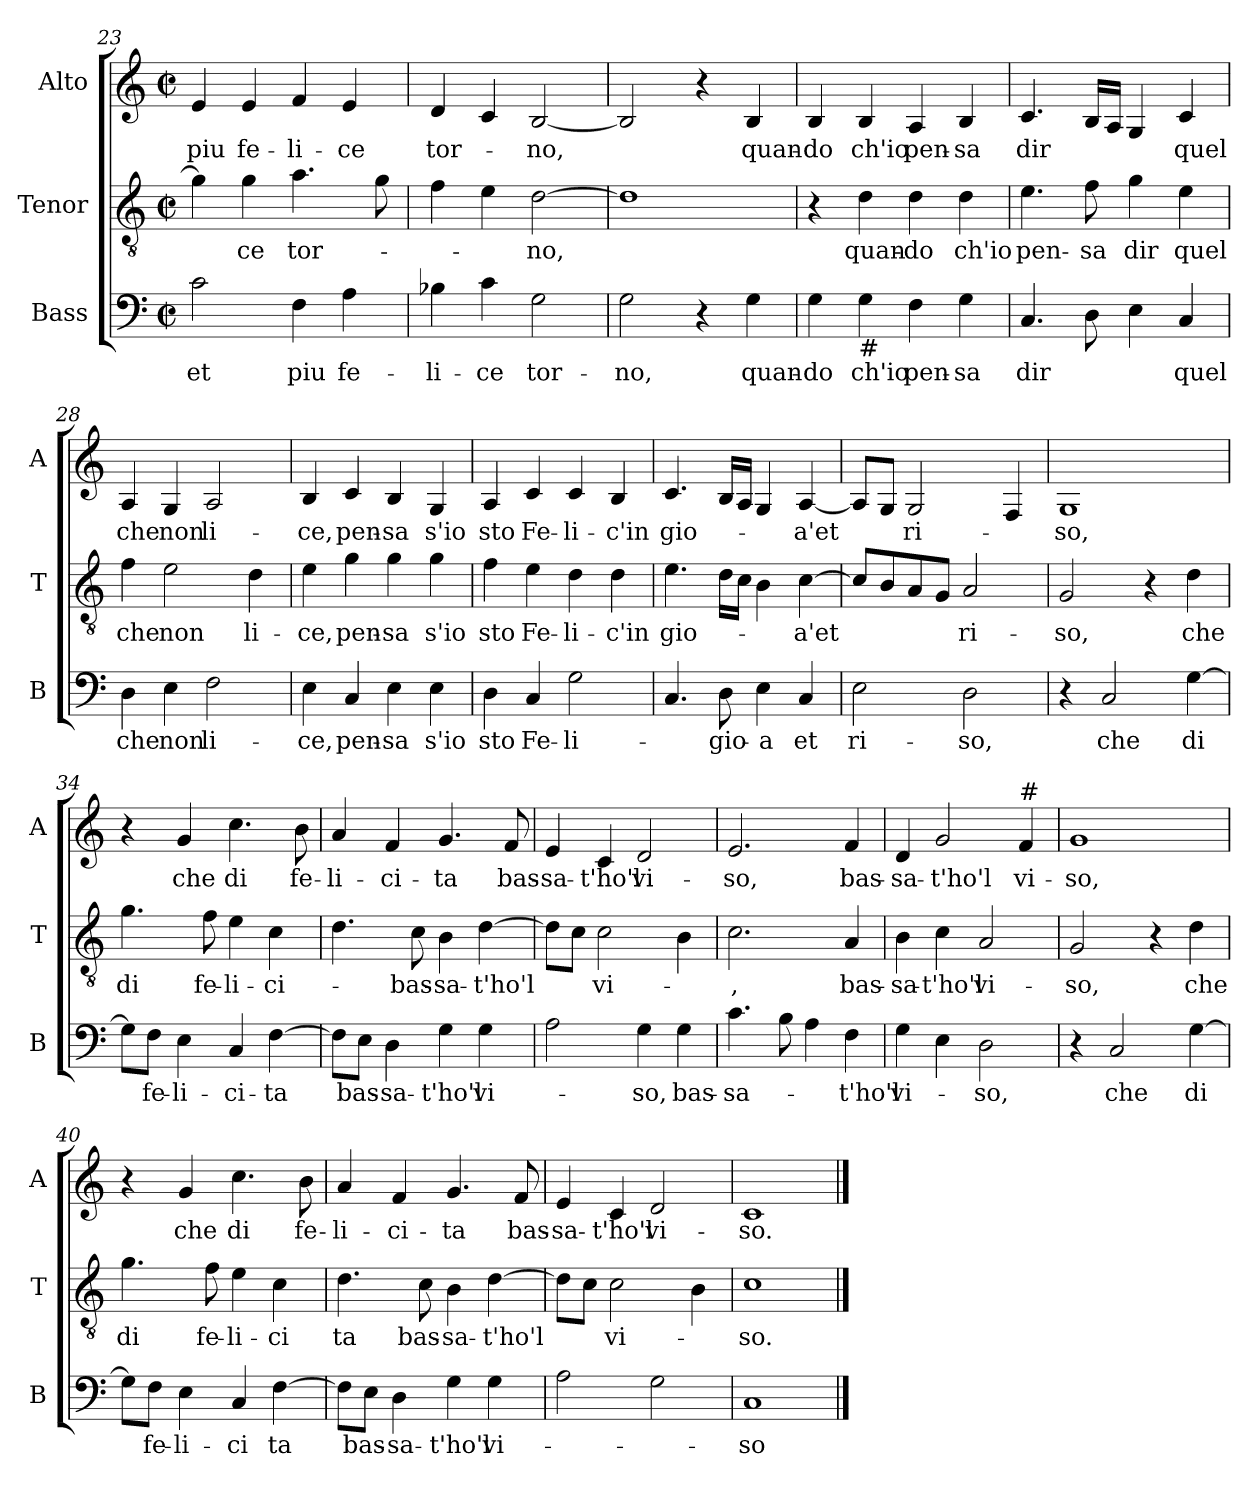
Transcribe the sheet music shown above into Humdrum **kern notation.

**kern	**text	**kern	**text	**kern	**text
*part3	*part3	*part2	*part2	*part1	*part1
*staff3	*staff3	*staff2	*staff2	*staff1	*staff1
*I"Bass	*	*I"Tenor	*	*I"Alto	*
*I'B	*	*I'T	*	*I'A	*
*clefF4	*	*clefGv2	*	*clefG2	*
*k[]	*	*k[]	*	*k[]	*
*C:	*	*C:	*	*C:	*
*M2/2	*	*M2/2	*	*M2/2	*
*met(c|)	*	*met(c|)	*	*met(c|)	*
=23	=23	=23	=23	=23	=23
!	!LO:LY:b	!	!	!	!LO:LY:b
2c\	et	4g\]	.	4e/	piu
!	!	!	!LO:LY:b	!	!LO:LY:b
.	.	4g\	-ce	4e/	fe-
!	!LO:LY:b	!	!LO:LY:b	!	!LO:LY:b
4F\	piu	4.a\	tor-	4f/	-li-
!	!LO:LY:b	!	!	!	!LO:LY:b
4A\	fe-	.	.	4e/	-ce
.	.	8g\	.	.	.
!!LO:LB:g=z
=24	=24	=24	=24	=24	=24
!	!LO:LY:b	!	!	!	!LO:LY:b
4B-X\	-li-	4f\	.	4d/	tor-
!	!LO:LY:b	!	!	!	!
4c\	-ce	4e\	.	4c/	.
!	!LO:LY:b	!	!LO:LY:b	!	!LO:LY:b
2G\	tor-	[2d\	-no,	[2B/	-no,
=25	=25	=25	=25	=25	=25
!	!LO:LY:b	!	!	!	!
2G\	-no,	1d]	.	2B/]	.
4r	.	.	.	4r	.
!	!LO:LY:b	!	!	!	!LO:LY:b
4G\	quan-	.	.	4B/	quan-
=26	=26	=26	=26	=26	=26
!	!LO:LY:b	!	!	!	!LO:LY:b
4G\	-do	4r	.	4B/	-do
!LO:TX:b:t=#	!	!	!	!	!
!	!LO:LY:b	!	!LO:LY:b	!	!LO:LY:b
4G\	ch'io	4d\	quan-	4B/	ch'io
!	!LO:LY:b	!	!LO:LY:b	!	!LO:LY:b
4F\	pen-	4d\	-do	4A/	pen-
!	!LO:LY:b	!	!LO:LY:b	!	!LO:LY:b
4G\	-sa	4d\	ch'io	4B/	-sa
=27	=27	=27	=27	=27	=27
!	!LO:LY:b	!	!LO:LY:b	!	!LO:LY:b
4.C/	dir	4.e\	pen-	4.c/	dir
!	!	!	!LO:LY:b	!	!
8D\	.	8f\	-sa	16B/LL	.
.	.	.	.	16A/JJ	.
!	!	!	!LO:LY:b	!	!
4E\	.	4g\	dir	4G/	.
!	!LO:LY:b	!	!LO:LY:b	!	!LO:LY:b
4C/	quel	4e\	quel	4c/	quel
=28	=28	=28	=28	=28	=28
!	!LO:LY:b	!	!LO:LY:b	!	!LO:LY:b
4D\	che	4f\	che	4A/	che
!	!LO:LY:b	!	!LO:LY:b	!	!LO:LY:b
4E\	non	2e\	non	4G/	non
!	!LO:LY:b	!	!	!	!LO:LY:b
2F\	li-	.	.	2A/	li-
!	!	!	!LO:LY:b	!	!
.	.	4d\	li-	.	.
=29	=29	=29	=29	=29	=29
!	!LO:LY:b	!	!LO:LY:b	!	!LO:LY:b
4E\	-ce,	4e\	-ce,	4B/	-ce,
!	!LO:LY:b	!	!LO:LY:b	!	!LO:LY:b
4C/	pen-	4g\	pen-	4c/	pen-
!	!LO:LY:b	!	!LO:LY:b	!	!LO:LY:b
4E\	-sa	4g\	-sa	4B/	-sa
!	!LO:LY:b	!	!LO:LY:b	!	!LO:LY:b
4E\	s'io	4g\	s'io	4G/	s'io
=30	=30	=30	=30	=30	=30
!	!LO:LY:b	!	!LO:LY:b	!	!LO:LY:b
4D\	sto	4f\	sto	4A/	sto
!	!LO:LY:b	!	!LO:LY:b	!	!LO:LY:b
4C/	Fe-	4e\	Fe-	4c/	Fe-
!	!LO:LY:b	!	!LO:LY:b	!	!LO:LY:b
2G\	-li-	4d\	-li-	4c/	-li-
!	!	!	!LO:LY:b	!	!LO:LY:b
.	.	4d\	-c'in	4B/	-c'in
!!LO:LB:g=z
=31	=31	=31	=31	=31	=31
!	!	!	!LO:LY:b	!	!LO:LY:b
4.C/	.	4.e\	gio-	4.c/	gio-
!	!LO:LY:b	!	!	!	!
8D\	gio-	16d\LL	.	16B/LL	.
.	.	16c\JJ	.	16A/JJ	.
!	!LO:LY:b	!	!	!	!
4E\	-a	4B\	.	4G/	.
!	!LO:LY:b	!	!LO:LY:b	!	!LO:LY:b
4C/	et	[4c\	-a'et	[4A/	-a'et
=32	=32	=32	=32	=32	=32
!	!LO:LY:b	!	!	!	!
2E\	ri-	8c/L]	.	8A/L]	.
.	.	8B/	.	8G/J	.
!	!	!	!	!	!LO:LY:b
.	.	8A/	.	2G/	ri-
.	.	8G/J	.	.	.
!	!LO:LY:b	!	!LO:LY:b	!	!
2D\	-so,	2A/	ri-	.	.
.	.	.	.	4F/	.
=33	=33	=33	=33	=33	=33
!	!	!	!LO:LY:b	!	!LO:LY:b
4r	.	2G/	-so,	1G	-so,
!	!LO:LY:b	!	!	!	!
2C/	che	.	.	.	.
.	.	4r	.	.	.
!	!LO:LY:b	!	!LO:LY:b	!	!
[4G\	di	4d\	che	.	.
=34	=34	=34	=34	=34	=34
!	!	!	!LO:LY:b	!	!
8G\L]	.	4.g\	di	4r	.
!	!LO:LY:b	!	!	!	!
8F\J	fe-	.	.	.	.
!	!LO:LY:b	!	!	!	!LO:LY:b
4E\	-li-	.	.	4g/	che
!	!	!	!LO:LY:b	!	!
.	.	8f\	fe-	.	.
!	!LO:LY:b	!	!LO:LY:b	!	!LO:LY:b
4C/	-ci-	4e\	-li-	4.cc\	di
!	!LO:LY:b	!	!LO:LY:b	!	!
[4F\	-ta	4c\	-ci-	.	.
!	!	!	!	!	!LO:LY:b
.	.	.	.	8b\	fe-
=35	=35	=35	=35	=35	=35
!	!	!	!	!	!LO:LY:b
8F\L]	.	4.d\	.	4a/	-li-
!	!LO:LY:b	!	!	!	!
8E\J	bas-	.	.	.	.
!	!LO:LY:b	!	!	!	!LO:LY:b
4D\	-sa-	.	.	4f/	-ci-
!	!	!	!LO:LY:b	!	!
.	.	8c\	bas-	.	.
!	!LO:LY:b	!	!LO:LY:b	!	!LO:LY:b
4G\	-t'ho'l	4B\	-sa-	4.g/	-ta
!	!LO:LY:b	!	!LO:LY:b	!	!
4G\	vi-	[4d\	-t'ho'l	.	.
!	!	!	!	!	!LO:LY:b
.	.	.	.	8f/	bas-
=36	=36	=36	=36	=36	=36
!	!	!	!	!	!LO:LY:b
2A\	.	8d\L]	.	4e/	-sa-
.	.	8c\J	.	.	.
!	!	!	!LO:LY:b	!	!LO:LY:b
.	.	2c\	vi-	4c/	-t'ho'l
!	!LO:LY:b	!	!	!	!LO:LY:b
4G\	-so,	.	.	2d/	vi-
!	!LO:LY:b	!	!	!	!
4G\	bas-	4B\	.	.	.
!!LO:LB:g=z
=37	=37	=37	=37	=37	=37
!	!LO:LY:b	!	!LO:LY:b	!	!LO:LY:b
4.c\	-sa-	2.c\	-,	2.e/	-so,
8B\	.	.	.	.	.
4A\	.	.	.	.	.
!	!LO:LY:b	!	!LO:LY:b	!	!LO:LY:b
4F\	-t'ho'l	4A/	bas-	4f/	bas-
=38	=38	=38	=38	=38	=38
!	!LO:LY:b	!	!LO:LY:b	!	!LO:LY:b
4G\	vi-	4B\	-sa-	4d/	-sa-
!	!	!	!LO:LY:b	!	!LO:LY:b
4E\	.	4c\	-t'ho'l	2g/	-t'ho'l
!	!LO:LY:b	!	!LO:LY:b	!	!
2D\	-so,	2A/	vi-	.	.
!	!	!	!	!LO:TX:a:t=#	!
!	!	!	!	!	!LO:LY:b
.	.	.	.	4f/	vi-
=39	=39	=39	=39	=39	=39
!	!	!	!LO:LY:b	!	!LO:LY:b
4r	.	2G/	-so,	1g	-so,
!	!LO:LY:b	!	!	!	!
2C/	che	.	.	.	.
.	.	4r	.	.	.
!	!LO:LY:b	!	!LO:LY:b	!	!
[4G\	di	4d\	che	.	.
=40	=40	=40	=40	=40	=40
!	!	!	!LO:LY:b	!	!
8G\L]	.	4.g\	di	4r	.
!	!LO:LY:b	!	!	!	!
8F\J	fe-	.	.	.	.
!	!LO:LY:b	!	!	!	!LO:LY:b
4E\	-li-	.	.	4g/	che
!	!	!	!LO:LY:b	!	!
.	.	8f\	fe-	.	.
!	!LO:LY:b	!	!LO:LY:b	!	!LO:LY:b
4C/	-ci	4e\	-li-	4.cc\	di
!	!LO:LY:b	!	!LO:LY:b	!	!
[4F\	ta	4c\	-ci	.	.
!	!	!	!	!	!LO:LY:b
.	.	.	.	8b\	fe-
=41	=41	=41	=41	=41	=41
!	!	!	!LO:LY:b	!	!LO:LY:b
8F\L]	.	4.d\	ta	4a/	-li-
!	!LO:LY:b	!	!	!	!
8E\J	bas-	.	.	.	.
!	!LO:LY:b	!	!	!	!LO:LY:b
4D\	-sa-	.	.	4f/	-ci-
!	!	!	!LO:LY:b	!	!
.	.	8c\	bas-	.	.
!	!LO:LY:b	!	!LO:LY:b	!	!LO:LY:b
4G\	-t'ho'l	4B\	-sa-	4.g/	-ta
!	!LO:LY:b	!	!LO:LY:b	!	!
4G\	vi-	[4d\	-t'ho'l	.	.
!	!	!	!	!	!LO:LY:b
.	.	.	.	8f/	bas-
=42	=42	=42	=42	=42	=42
!	!	!	!	!	!LO:LY:b
2A\	.	8d\L]	.	4e/	-sa-
.	.	8c\J	.	.	.
!	!	!	!LO:LY:b	!	!LO:LY:b
.	.	2c\	vi-	4c/	-t'ho'l
!	!	!	!	!	!LO:LY:b
2G\	.	.	.	2d/	vi-
.	.	4B\	.	.	.
=43	=43	=43	=43	=43	=43
!	!LO:LY:b	!	!LO:LY:b	!	!LO:LY:b
1C	-so	1c	-so.	1c	-so.
==	==	==	==	==	==
*-	*-	*-	*-	*-	*-
